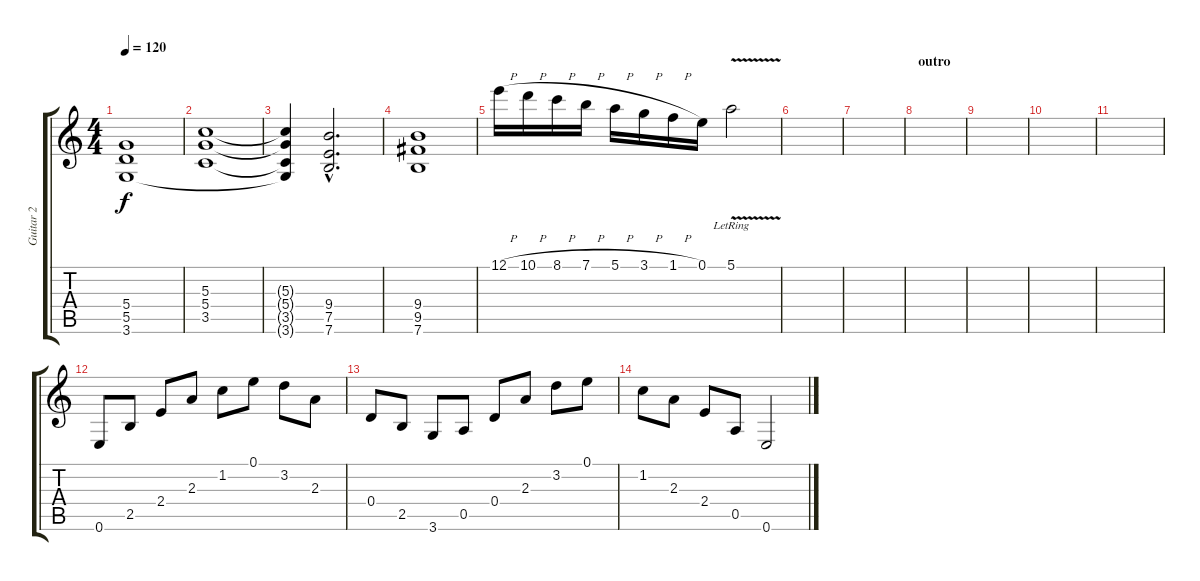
\track ("Guitar 2 " "Guitar 2 ") {instrument distortionguitar}
\staff {score tabs}
\tuning (E4 B3 G3 D3 A2 E2) {hide}
\ts (4 4)
\tempo 120
\clef g2
\ks c
(5.4 5.5 3.6).1{dy f} |
(5.3 5.4 3.5).1 |
(5.3{t} 5.4{t} 3.5{t} 3.6{t}).4 (9.4{hac} 7.5{hac} 7.6{hac}).2{d} |
(9.4 9.5 7.6).1 |
12.1{h}.16 10.1{h}.16 8.1{h}.16 7.1{h}.16 5.1{h}.16 3.1{h}.16 1.1{h}.16 0.1.16 5.1{v lr}.2 |
|
|
\section ("" "outro")
|
|
|
|
0.6.8 2.5.8 2.4.8 2.3.8 1.2.8 0.1.8 3.2.8 2.3.8 |
0.4.8 2.5.8 3.6.8 0.5.8 0.4.8 2.3.8 3.2.8 0.1.8 |
1.2.8 2.3.8 2.4.8 0.5.8 0.6.2
